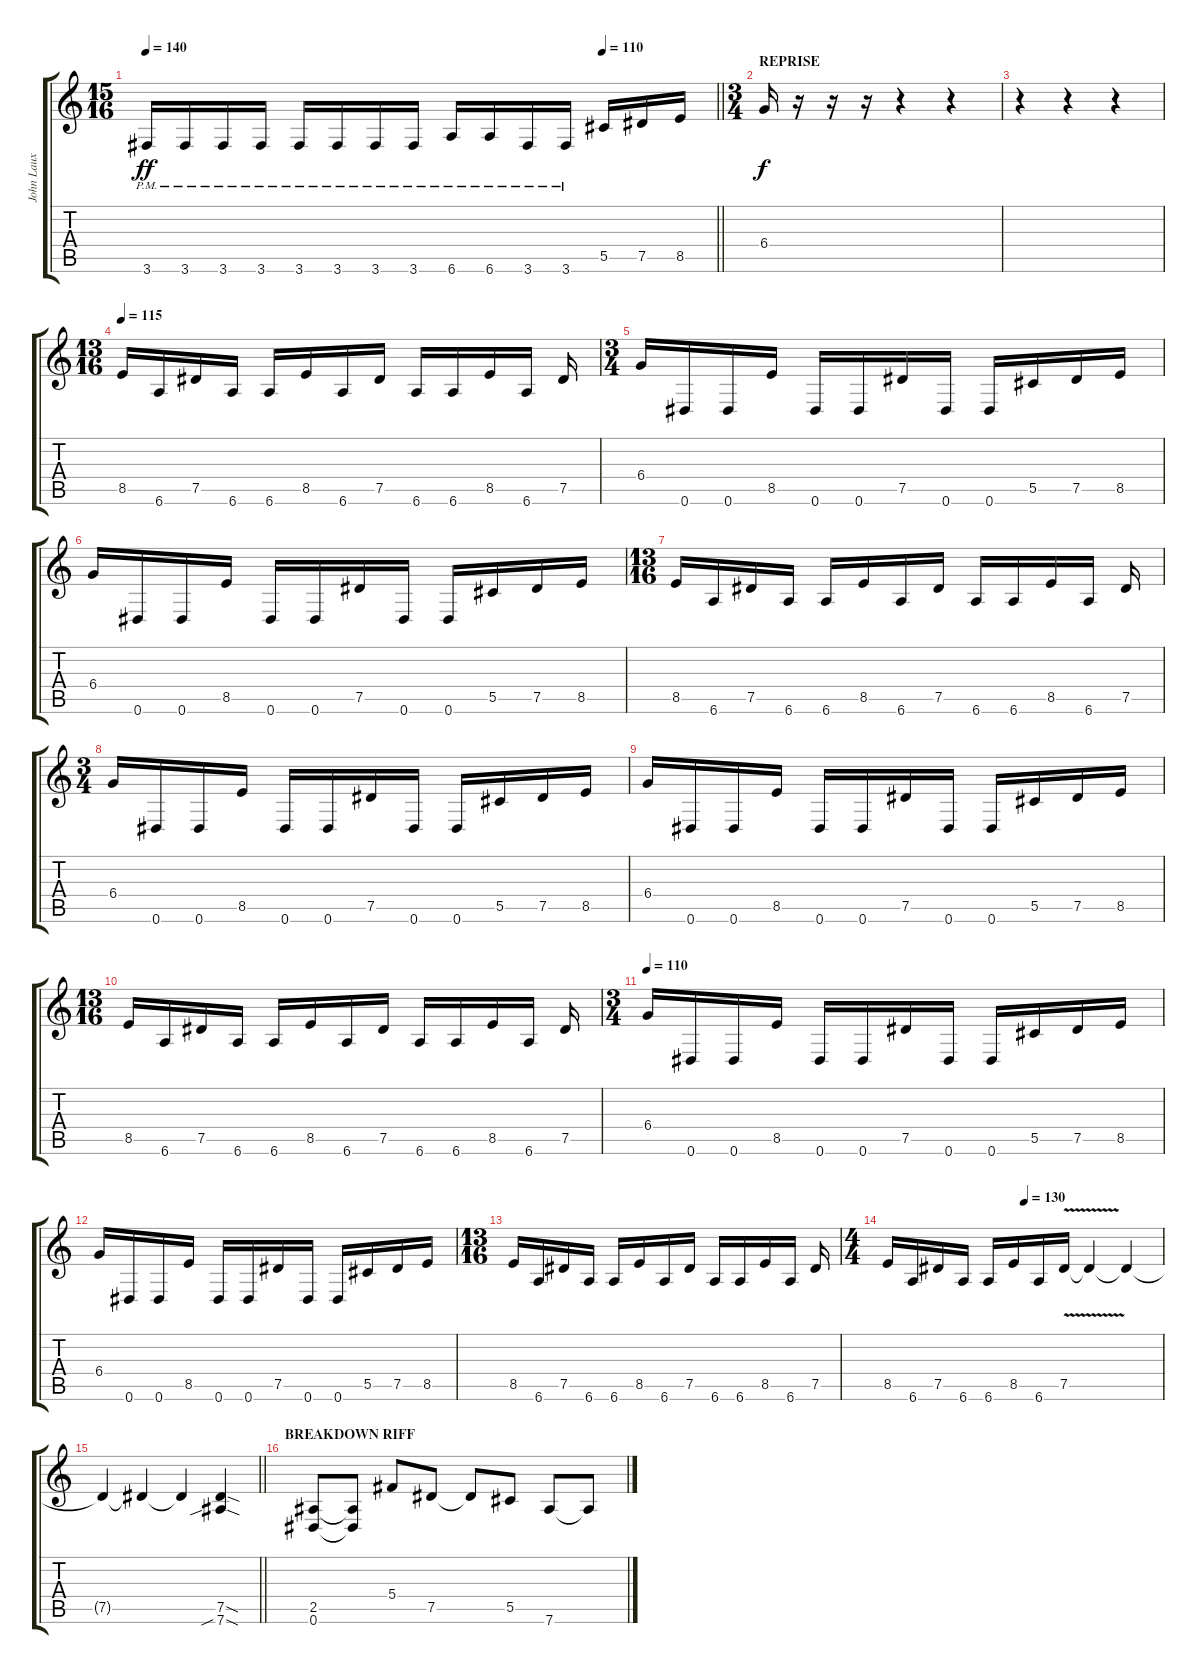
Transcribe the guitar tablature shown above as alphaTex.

\track ("John Laux" "John Laux") {instrument distortionguitar}
\staff {score tabs}
\tuning (Eb4 Bb3 Gb3 Db3 Ab2 Eb2) {hide}
\ts (15 16)
\tempo 140
\tempo (110 0.8)
\clef g2
\barLineRight lightlight
\ks c
3.6{pm}.16{dy ff} 3.6{pm}.16 3.6{pm}.16 3.6{pm}.16 3.6{pm}.16 3.6{pm}.16 3.6{pm}.16 3.6{pm}.16 6.6{pm}.16 6.6{pm}.16 3.6{pm}.16 3.6{pm}.16 5.5.16 7.5.16 8.5.16 |
\ts (3 4)
\section ("" "REPRISE")
6.4.16{dy f} r.16 r.16 r.16 r.4 r.4 |
r.4 r.4 r.4 |
\ts (13 16)
\tempo 115
8.5.16 6.6.16 7.5.16 6.6.16 6.6.16 8.5.16 6.6.16 7.5.16 6.6.16 6.6.16 8.5.16 6.6.16 7.5.16 |
\ts (3 4)
6.4.16 0.6.16 0.6.16 8.5.16 0.6.16 0.6.16 7.5.16 0.6.16 0.6.16 5.5.16 7.5.16 8.5.16 |
6.4.16 0.6.16 0.6.16 8.5.16 0.6.16 0.6.16 7.5.16 0.6.16 0.6.16 5.5.16 7.5.16 8.5.16 |
\ts (13 16)
8.5.16 6.6.16 7.5.16 6.6.16 6.6.16 8.5.16 6.6.16 7.5.16 6.6.16 6.6.16 8.5.16 6.6.16 7.5.16 |
\ts (3 4)
6.4.16 0.6.16 0.6.16 8.5.16 0.6.16 0.6.16 7.5.16 0.6.16 0.6.16 5.5.16 7.5.16 8.5.16 |
6.4.16 0.6.16 0.6.16 8.5.16 0.6.16 0.6.16 7.5.16 0.6.16 0.6.16 5.5.16 7.5.16 8.5.16 |
\ts (13 16)
8.5.16 6.6.16 7.5.16 6.6.16 6.6.16 8.5.16 6.6.16 7.5.16 6.6.16 6.6.16 8.5.16 6.6.16 7.5.16 |
\ts (3 4)
\tempo 110
6.4.16 0.6.16 0.6.16 8.5.16 0.6.16 0.6.16 7.5.16 0.6.16 0.6.16 5.5.16 7.5.16 8.5.16 |
6.4.16 0.6.16 0.6.16 8.5.16 0.6.16 0.6.16 7.5.16 0.6.16 0.6.16 5.5.16 7.5.16 8.5.16 |
\ts (13 16)
8.5.16 6.6.16 7.5.16 6.6.16 6.6.16 8.5.16 6.6.16 7.5.16 6.6.16 6.6.16 8.5.16 6.6.16 7.5.16 |
\ts (4 4)
\tempo (130 0.5)
8.5.16 6.6.16 7.5.16 6.6.16 6.6.16 8.5.16 6.6.16 7.5{v}.16{instrument guitarharmonics} 7.5{t}.4 7.5{t}.4 |
\barLineRight lightlight
7.5{t}.4 7.5{t}.4{instrument distortionguitar} 7.5{t}.4 (7.5{sod} 7.6{sib sod}).4 |
\section ("" "BREAKDOWN RIFF")
(2.5 0.6).8 (2.5{t} 0.6{t}).8 5.4.8 7.5.8 7.5{t}.8 5.5.8 7.6.8 7.6{t}.8
